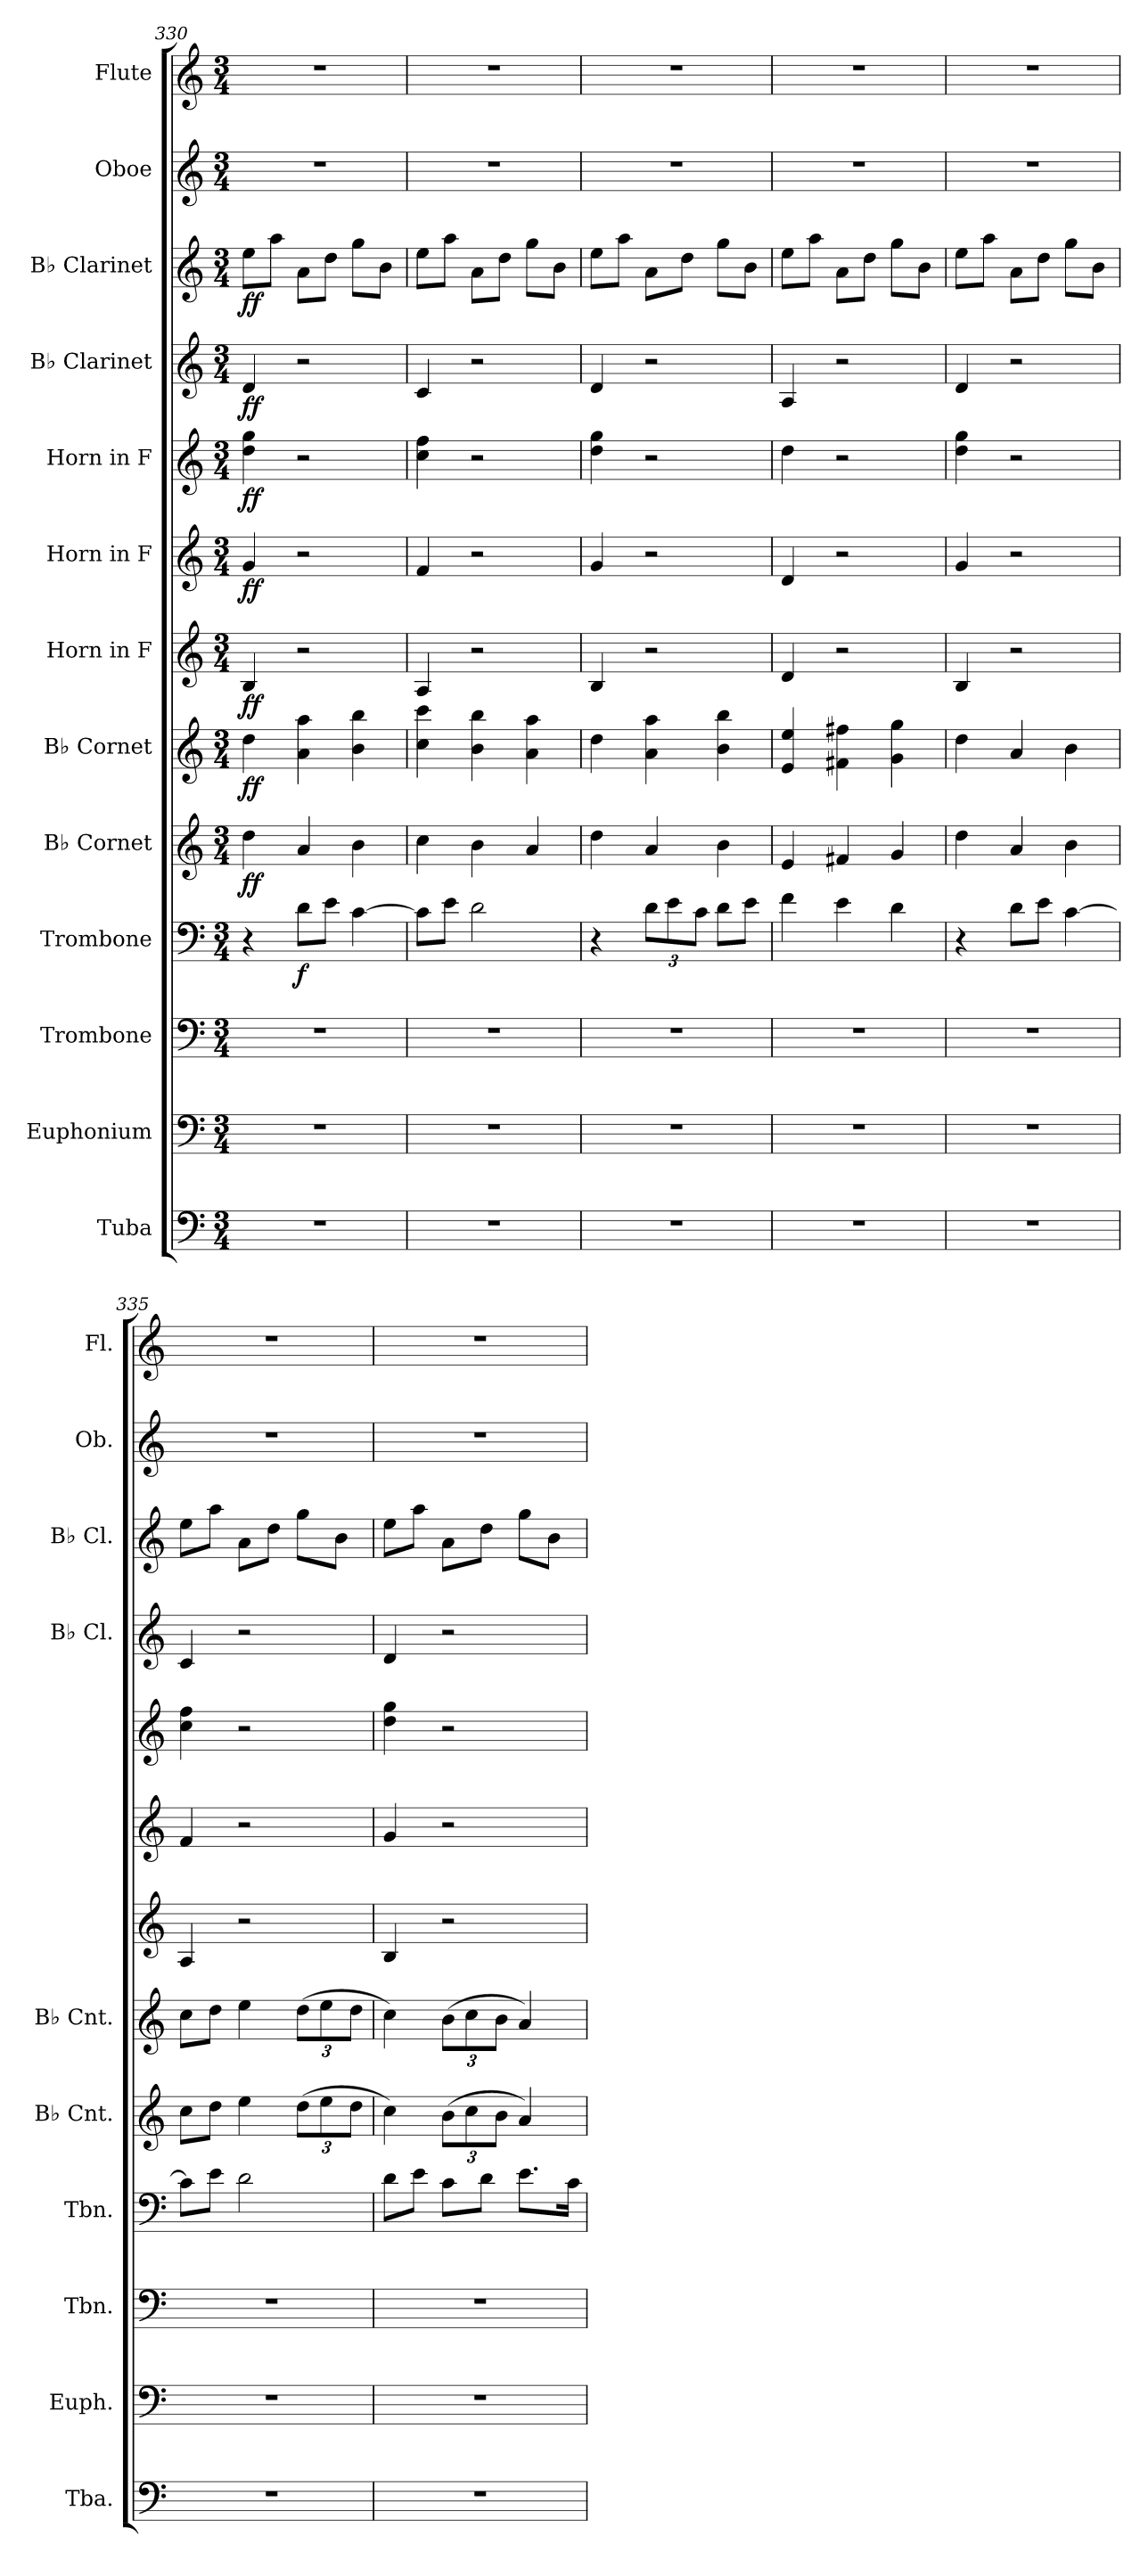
**kern	**kern	**kern	**kern	**dynam	**kern	**dynam	**kern	**dynam	**kern	**dynam	**kern	**dynam	**kern	**dynam	**kern	**dynam	**kern	**dynam	**kern	**kern
*part13	*part12	*part11	*part10	*part10	*part9	*part9	*part8	*part8	*part7	*part7	*part6	*part6	*part5	*part5	*part4	*part4	*part3	*part3	*part2	*part1
*staff13	*staff12	*staff11	*staff10	*staff10	*staff9	*staff9	*staff8	*staff8	*staff7	*staff7	*staff6	*staff6	*staff5	*staff5	*staff4	*staff4	*staff3	*staff3	*staff2	*staff1
*I"Tuba	*I"Euphonium	*I"Trombone	*I"Trombone	*	*I"B♭ Cornet	*	*I"B♭ Cornet	*	*I"Horn in F	*	*I"Horn in F	*	*I"Horn in F	*	*I"B♭ Clarinet	*	*I"B♭ Clarinet	*	*I"Oboe	*I"Flute
*I'Tba.	*I'Euph.	*I'Tbn.	*I'Tbn.	*	*I'B♭ Cnt.	*	*I'B♭ Cnt.	*	*	*	*	*	*	*	*I'B♭ Cl.	*	*I'B♭ Cl.	*	*I'Ob.	*I'Fl.
*clefF4	*clefF4	*clefF4	*clefF4	*	*clefG2	*	*clefG2	*	*clefG2	*	*clefG2	*	*clefG2	*	*clefG2	*	*clefG2	*	*clefG2	*clefG2
*	*	*	*	*	*ITrd1c2	*	*ITrd1c2	*	*ITrd4c7	*	*ITrd4c7	*	*ITrd4c7	*	*ITrd1c2	*	*ITrd1c2	*	*	*
*k[]	*k[]	*k[]	*k[]	*	*k[b-e-]	*	*k[b-e-]	*	*k[b-]	*	*k[b-]	*	*k[b-]	*	*k[b-e-]	*	*k[b-e-]	*	*k[]	*k[]
*M3/4	*M3/4	*M3/4	*M3/4	*	*M3/4	*	*M3/4	*	*M3/4	*	*M3/4	*	*M3/4	*	*M3/4	*	*M3/4	*	*M3/4	*M3/4
=330	=330	=330	=330	=330	=330	=330	=330	=330	=330	=330	=330	=330	=330	=330	=330	=330	=330	=330	=330	=330
!	!	!	!	!	!	!LO:DY:b	!	!LO:DY:b	!	!LO:DY:b	!	!LO:DY:b	!	!LO:DY:b	!	!LO:DY:b	!	!LO:DY:b	!	!
2.r	2.r	2.r	4r	.	4cc\	ff	4cc\	ff	4E/	ff	4c/	ff	4g\ 4cc\	ff	4c/	ff	8dd\L	ff	2.r	2.r
.	.	.	.	.	.	.	.	.	.	.	.	.	.	.	.	.	8gg\J	.	.	.
!	!	!	!	!LO:DY:b	!	!	!	!	!	!	!	!	!	!	!	!	!	!	!	!
.	.	.	8d\L	f	4g/	.	4g\ 4gg\	.	2r	.	2r	.	2r	.	2r	.	8g\L	.	.	.
.	.	.	8e\J	.	.	.	.	.	.	.	.	.	.	.	.	.	8cc\J	.	.	.
.	.	.	[4c\	.	4a\	.	4a\ 4aa\	.	.	.	.	.	.	.	.	.	8ff\L	.	.	.
.	.	.	.	.	.	.	.	.	.	.	.	.	.	.	.	.	8a\J	.	.	.
=331	=331	=331	=331	=331	=331	=331	=331	=331	=331	=331	=331	=331	=331	=331	=331	=331	=331	=331	=331	=331
2.r	2.r	2.r	8c\L]	.	4b-\	.	4b-\ 4bb-\	.	4D/	.	4B-/	.	4f\ 4b-\	.	4B-/	.	8dd\L	.	2.r	2.r
.	.	.	8e\J	.	.	.	.	.	.	.	.	.	.	.	.	.	8gg\J	.	.	.
.	.	.	2d\	.	4a\	.	4a\ 4aa\	.	2r	.	2r	.	2r	.	2r	.	8g\L	.	.	.
.	.	.	.	.	.	.	.	.	.	.	.	.	.	.	.	.	8cc\J	.	.	.
.	.	.	.	.	4g/	.	4g\ 4gg\	.	.	.	.	.	.	.	.	.	8ff\L	.	.	.
.	.	.	.	.	.	.	.	.	.	.	.	.	.	.	.	.	8a\J	.	.	.
=332	=332	=332	=332	=332	=332	=332	=332	=332	=332	=332	=332	=332	=332	=332	=332	=332	=332	=332	=332	=332
2.r	2.r	2.r	4r	.	4cc\	.	4cc\	.	4E/	.	4c/	.	4g\ 4cc\	.	4c/	.	8dd\L	.	2.r	2.r
.	.	.	.	.	.	.	.	.	.	.	.	.	.	.	.	.	8gg\J	.	.	.
*	*	*	*Xbrackettup	*	*	*	*	*	*	*	*	*	*	*	*	*	*	*	*	*
.	.	.	12d\L	.	4g/	.	4g\ 4gg\	.	2r	.	2r	.	2r	.	2r	.	8g\L	.	.	.
.	.	.	12e\	.	.	.	.	.	.	.	.	.	.	.	.	.	.	.	.	.
.	.	.	.	.	.	.	.	.	.	.	.	.	.	.	.	.	8cc\J	.	.	.
.	.	.	12c\J	.	.	.	.	.	.	.	.	.	.	.	.	.	.	.	.	.
.	.	.	8d\L	.	4a\	.	4a\ 4aa\	.	.	.	.	.	.	.	.	.	8ff\L	.	.	.
.	.	.	8e\J	.	.	.	.	.	.	.	.	.	.	.	.	.	8a\J	.	.	.
=333	=333	=333	=333	=333	=333	=333	=333	=333	=333	=333	=333	=333	=333	=333	=333	=333	=333	=333	=333	=333
2.r	2.r	2.r	4f\	.	4d/	.	4d/ 4dd/	.	4G/	.	4G/	.	4g\	.	4G/	.	8dd\L	.	2.r	2.r
.	.	.	.	.	.	.	.	.	.	.	.	.	.	.	.	.	8gg\J	.	.	.
.	.	.	4e\	.	4en/	.	4en\ 4een\	.	2r	.	2r	.	2r	.	2r	.	8g\L	.	.	.
.	.	.	.	.	.	.	.	.	.	.	.	.	.	.	.	.	8cc\J	.	.	.
.	.	.	4d\	.	4f/	.	4f\ 4ff\	.	.	.	.	.	.	.	.	.	8ff\L	.	.	.
.	.	.	.	.	.	.	.	.	.	.	.	.	.	.	.	.	8a\J	.	.	.
!!LO:PB:g=z
=334	=334	=334	=334	=334	=334	=334	=334	=334	=334	=334	=334	=334	=334	=334	=334	=334	=334	=334	=334	=334
2.r	2.r	2.r	4r	.	4cc\	.	4cc\	.	4E/	.	4c/	.	4g\ 4cc\	.	4c/	.	8dd\L	.	2.r	2.r
.	.	.	.	.	.	.	.	.	.	.	.	.	.	.	.	.	8gg\J	.	.	.
.	.	.	8d\L	.	4g/	.	4g/	.	2r	.	2r	.	2r	.	2r	.	8g\L	.	.	.
.	.	.	8e\J	.	.	.	.	.	.	.	.	.	.	.	.	.	8cc\J	.	.	.
.	.	.	[4c\	.	4a\	.	4a\	.	.	.	.	.	.	.	.	.	8ff\L	.	.	.
.	.	.	.	.	.	.	.	.	.	.	.	.	.	.	.	.	8a\J	.	.	.
=335	=335	=335	=335	=335	=335	=335	=335	=335	=335	=335	=335	=335	=335	=335	=335	=335	=335	=335	=335	=335
2.r	2.r	2.r	8c\L]	.	8b-\L	.	8b-\L	.	4D/	.	4B-/	.	4f\ 4b-\	.	4B-/	.	8dd\L	.	2.r	2.r
.	.	.	8e\J	.	8cc\J	.	8cc\J	.	.	.	.	.	.	.	.	.	8gg\J	.	.	.
.	.	.	2d\	.	4dd\	.	4dd\	.	2r	.	2r	.	2r	.	2r	.	8g\L	.	.	.
.	.	.	.	.	.	.	.	.	.	.	.	.	.	.	.	.	8cc\J	.	.	.
*	*	*	*	*	*Xbrackettup	*	*Xbrackettup	*	*	*	*	*	*	*	*	*	*	*	*	*
.	.	.	.	.	(12cc\L	.	(12cc\L	.	.	.	.	.	.	.	.	.	8ff\L	.	.	.
.	.	.	.	.	12dd\	.	12dd\	.	.	.	.	.	.	.	.	.	.	.	.	.
.	.	.	.	.	.	.	.	.	.	.	.	.	.	.	.	.	8a\J	.	.	.
.	.	.	.	.	12cc\J	.	12cc\J	.	.	.	.	.	.	.	.	.	.	.	.	.
=336	=336	=336	=336	=336	=336	=336	=336	=336	=336	=336	=336	=336	=336	=336	=336	=336	=336	=336	=336	=336
2.r	2.r	2.r	8d\L	.	4b-\)	.	4b-\)	.	4E/	.	4c/	.	4g\ 4cc\	.	4c/	.	8dd\L	.	2.r	2.r
.	.	.	8e\J	.	.	.	.	.	.	.	.	.	.	.	.	.	8gg\J	.	.	.
.	.	.	8c\L	.	(12a\L	.	(12a\L	.	2r	.	2r	.	2r	.	2r	.	8g\L	.	.	.
.	.	.	.	.	12b-\	.	12b-\	.	.	.	.	.	.	.	.	.	.	.	.	.
.	.	.	8d\J	.	.	.	.	.	.	.	.	.	.	.	.	.	8cc\J	.	.	.
.	.	.	.	.	12a\J	.	12a\J	.	.	.	.	.	.	.	.	.	.	.	.	.
.	.	.	8.e\L	.	4g/)	.	4g/)	.	.	.	.	.	.	.	.	.	8ff\L	.	.	.
.	.	.	.	.	.	.	.	.	.	.	.	.	.	.	.	.	8a\J	.	.	.
.	.	.	16c\Jk	.	.	.	.	.	.	.	.	.	.	.	.	.	.	.	.	.
=	=	=	=	=	=	=	=	=	=	=	=	=	=	=	=	=	=	=	=	=
*-	*-	*-	*-	*-	*-	*-	*-	*-	*-	*-	*-	*-	*-	*-	*-	*-	*-	*-	*-	*-
